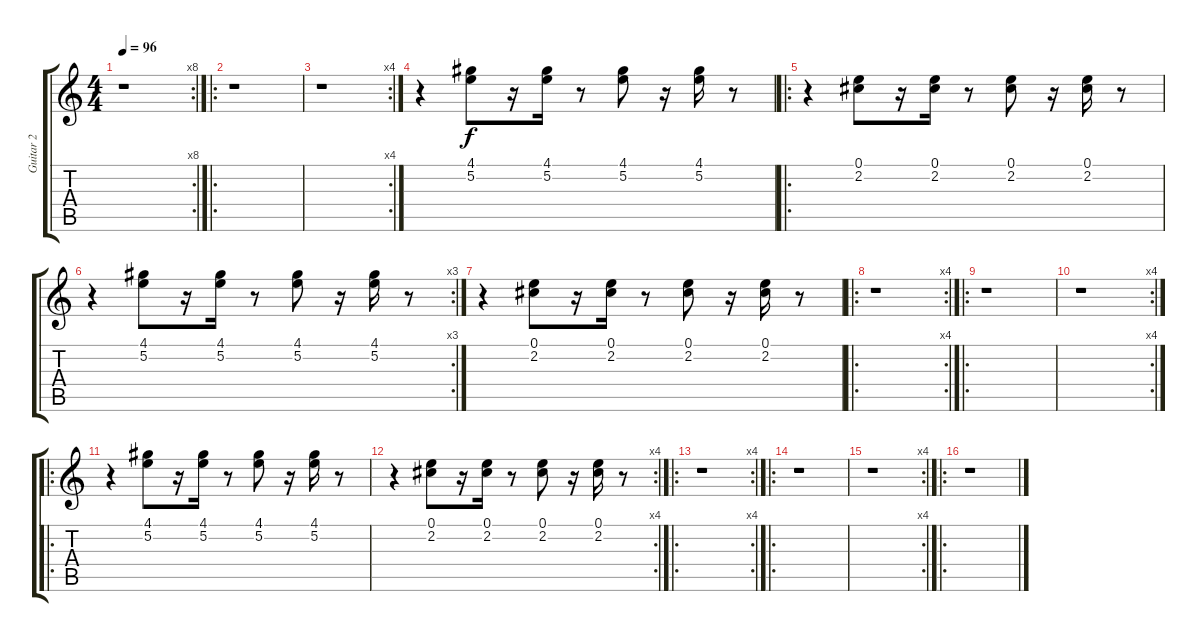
\track ("Guitar 2" "Guitar 2") {instrument electricguitarclean}
\staff {score tabs}
\tuning (E4 B3 G3 D3 A2 E2) {hide}
\rc 8
\ts (4 4)
\tempo 96
\clef g2
\ks c
r.1{dy f instrument electricguitarclean} |
\ro
r.1 |
\rc 4
r.1 |
r.4 (4.1 5.2).8 r.16 (4.1 5.2).16 r.8 (4.1 5.2).8 r.16 (4.1 5.2).16 r.8 |
\ro
r.4 (0.1 2.2).8 r.16 (0.1 2.2).16 r.8 (0.1 2.2).8 r.16 (0.1 2.2).16 r.8 |
\rc 3
r.4 (4.1 5.2).8 r.16 (4.1 5.2).16 r.8 (4.1 5.2).8 r.16 (4.1 5.2).16 r.8 |
r.4 (0.1 2.2).8 r.16 (0.1 2.2).16 r.8 (0.1 2.2).8 r.16 (0.1 2.2).16 r.8 |
\ro
\rc 4
r.1 |
\ro
r.1 |
\rc 4
r.1 |
\ro
r.4 (4.1 5.2).8 r.16 (4.1 5.2).16 r.8 (4.1 5.2).8 r.16 (4.1 5.2).16 r.8 |
\rc 4
r.4 (0.1 2.2).8 r.16 (0.1 2.2).16 r.8 (0.1 2.2).8 r.16 (0.1 2.2).16 r.8 |
\ro
\rc 4
r.1 |
\ro
r.1 |
\rc 4
r.1 |
\ro
r.1
